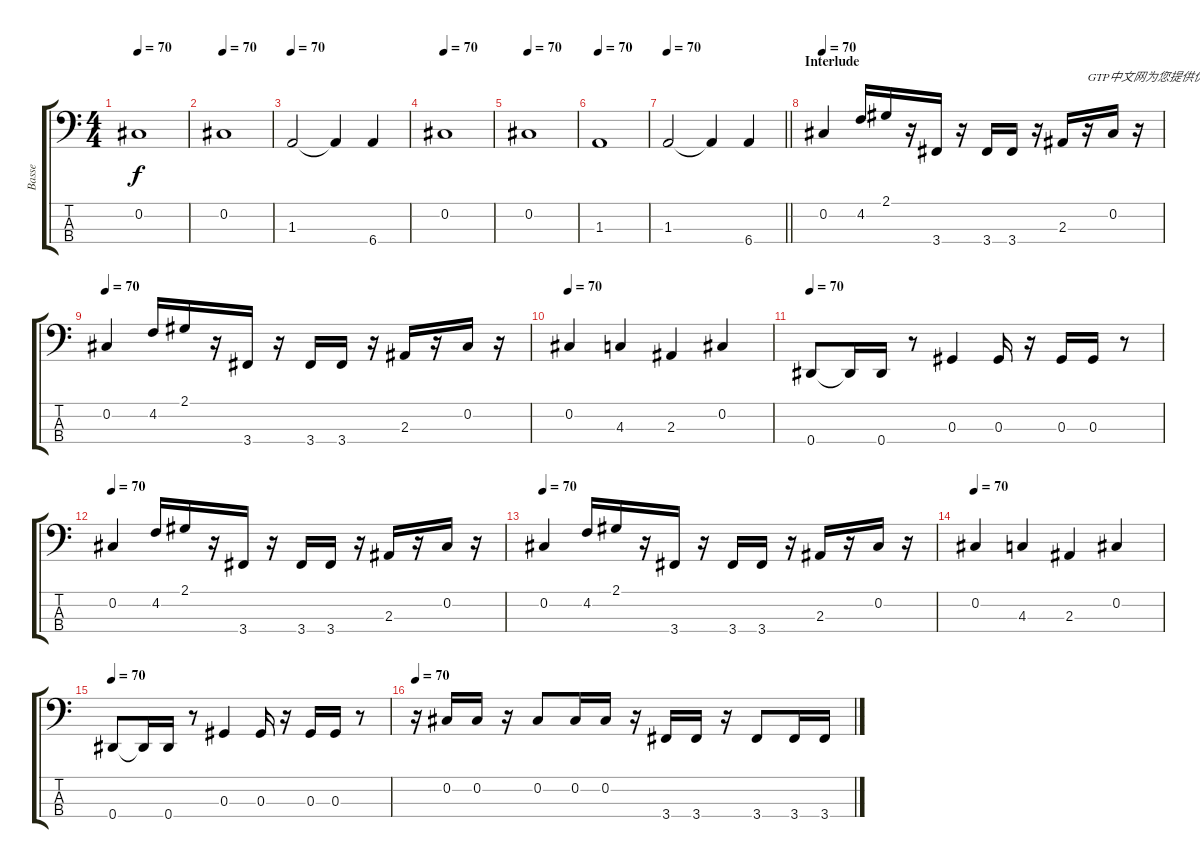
\track ("Basse" "Basse") {instrument electricbasspick}
\staff {score tabs}
\tuning (Gb2 Db2 Ab1 Eb1) {hide}
\ts (4 4)
\tempo 70
\clef f4
\ks c
0.2.1{dy f} |
\tempo 70
0.2.1 |
\tempo 70
1.3.2 1.3{t}.4 6.4.4 |
\tempo 70
0.2.1 |
\tempo 70
0.2.1 |
\tempo 70
1.3.1 |
\tempo 70
\barLineRight lightlight
1.3.2 1.3{t}.4 6.4.4 |
\section ("" "Interlude")
\tempo 70
0.2.4 4.2.16 2.1.16 r.16 3.4.16 r.16 3.4.16 3.4.16 r.16 2.3.16 r.16{txt "GTP中文网为您提供优秀的谱子"} 0.2.16 r.16 |
\tempo 70
0.2.4 4.2.16 2.1.16 r.16 3.4.16 r.16 3.4.16 3.4.16 r.16 2.3.16 r.16 0.2.16 r.16 |
\tempo 70
0.2.4 4.3.4 2.3.4 0.2.4 |
\tempo 70
0.4.8 0.4{t}.16 0.4.16 r.8 0.3.4 0.3.16 r.16 0.3.16 0.3.16 r.8 |
\tempo 70
0.2.4 4.2.16 2.1.16 r.16 3.4.16 r.16 3.4.16 3.4.16 r.16 2.3.16 r.16 0.2.16 r.16 |
\tempo 70
0.2.4 4.2.16 2.1.16 r.16 3.4.16 r.16 3.4.16 3.4.16 r.16 2.3.16 r.16 0.2.16 r.16 |
\tempo 70
0.2.4 4.3.4 2.3.4 0.2.4 |
\tempo 70
0.4.8 0.4{t}.16 0.4.16 r.8 0.3.4 0.3.16 r.16 0.3.16 0.3.16 r.8 |
\tempo 70
r.16 0.2.16 0.2.16 r.16 0.2.8 0.2.16 0.2.16 r.16 3.4.16 3.4.16 r.16 3.4.8 3.4.16 3.4.16
